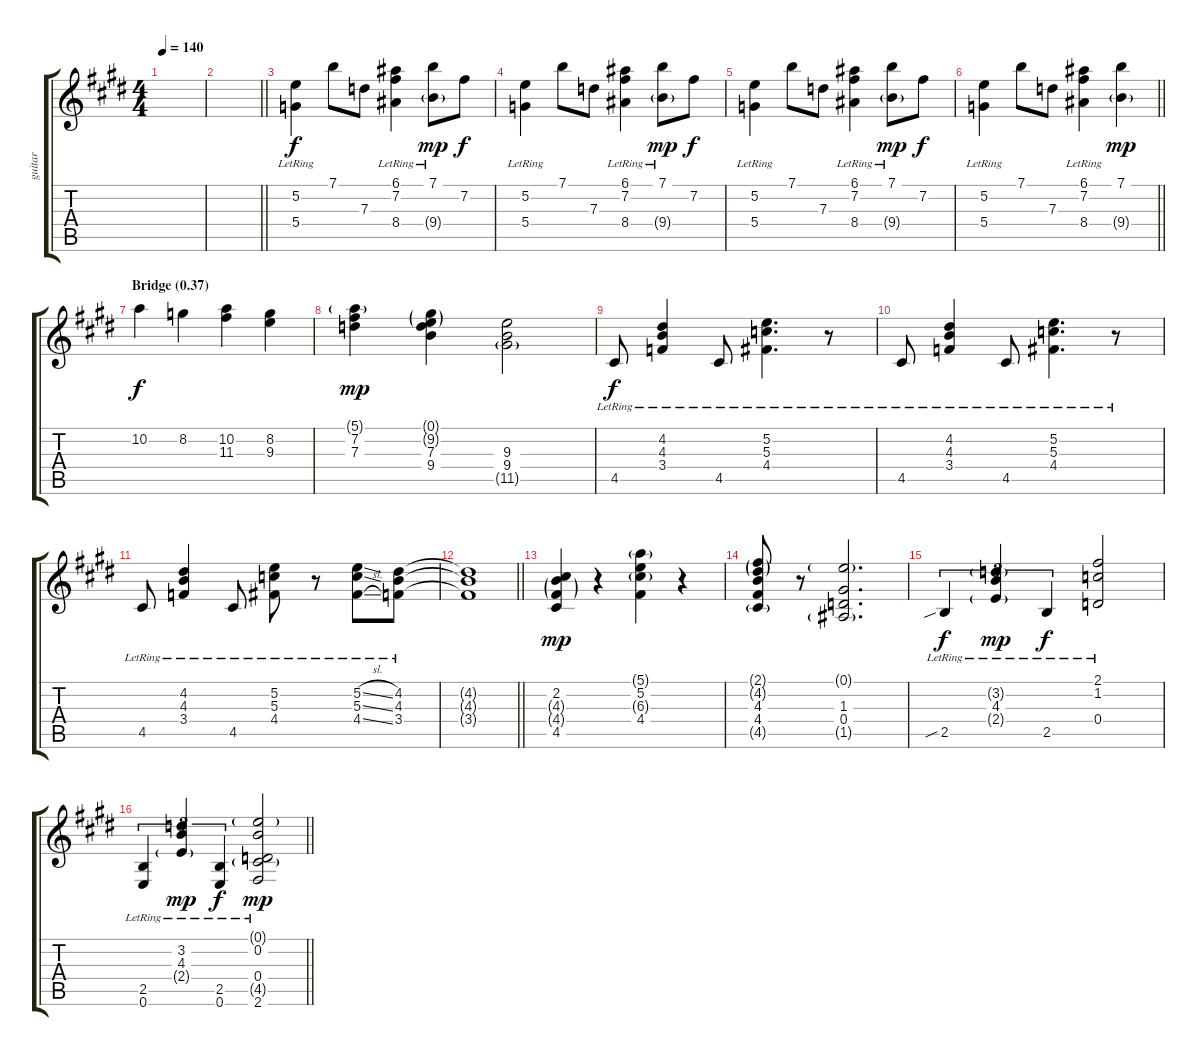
\track ("guitar" "guitar") {instrument acousticguitarsteel}
\staff {score tabs}
\tuning (E4 B3 G3 D3 A2 E2) {hide}
\ts (4 4)
\tempo 140
\clef g2
\ks e
|
\barLineRight lightlight
|
(5.2{lr} 5.4{lr}).4{dy f} 7.1.8 7.3.8 (6.1 7.2 8.4{lr}).4 (7.1 9.4{g lr}).8{dy mp} 7.2.8{dy f} |
(5.2{lr} 5.4{lr}).4 7.1.8 7.3.8 (6.1 7.2 8.4{lr}).4 (7.1 9.4{g lr}).8{dy mp} 7.2.8{dy f} |
(5.2{lr} 5.4{lr}).4 7.1.8 7.3.8 (6.1 7.2 8.4{lr}).4 (7.1 9.4{g lr}).8{dy mp} 7.2.8{dy f} |
\barLineRight lightlight
(5.2{lr} 5.4{lr}).4 7.1.8 7.3.8 (6.1 7.2 8.4{lr}).4 (7.1 9.4{g}).4{dy mp} |
\section ("" "Bridge (0.37)")
10.2.4{dy f} 8.2.4 (10.2 11.3).4 (8.2 9.3).4 |
(5.1{g} 7.2 7.3).4{dy mp} (0.1{g} 9.2{g} 7.3 9.4).4 (9.3 9.4 11.5{g}).2 |
4.5{lr}.8{dy f} (4.2{lr} 4.3{lr} 3.4{lr}).4 4.5{lr}.8 (5.2{lr} 5.3{lr} 4.4{lr}).4{d} r.8 |
4.5{lr}.8 (4.2{lr} 4.3{lr} 3.4{lr}).4 4.5{lr}.8 (5.2{lr} 5.3{lr} 4.4{lr}).4{d} r.8 |
4.5{lr}.8 (4.2{lr} 4.3{lr} 3.4{lr}).4 4.5{lr}.8 (5.2{lr} 5.3{lr} 4.4{lr}).8 r.8 (5.2{sl lr} 5.3{sl lr} 4.4{sl lr}).8 (4.2{lr} 4.3{lr} 3.4{lr}).8 |
\barLineRight lightlight
(4.2{t} 4.3{t} 3.4{t}).1 |
(2.2 4.3{g} 4.4{g} 4.5).4{dy mp} r.4 (5.1{g} 5.2 6.3{g} 4.4).4 r.4 |
(2.1{g} 4.2{g} 4.3 4.4 4.5{g}).8 r.8 (0.1{g} 1.3 0.4 1.5{g}).2{d} |
2.5{sib lr}.4{tu (3 2) dy f} (3.2{g lr} 4.3{lr} 2.4{g lr}).4{tu (3 2) dy mp} 2.5{lr}.4{tu (3 2) dy f} (2.1{lr} 1.2{lr} 0.4{lr}).2 |
\barLineRight lightlight
(2.5{lr} 0.6{lr}).4{tu (3 2)} (3.2{lr} 4.3{lr} 2.4{g lr}).4{tu (3 2) dy mp} (2.5{lr} 0.6{lr}).4{tu (3 2) dy f} (0.1{g lr} 0.2{lr} 0.4{lr} 4.5{g lr} 2.6{lr}).2{dy mp}
